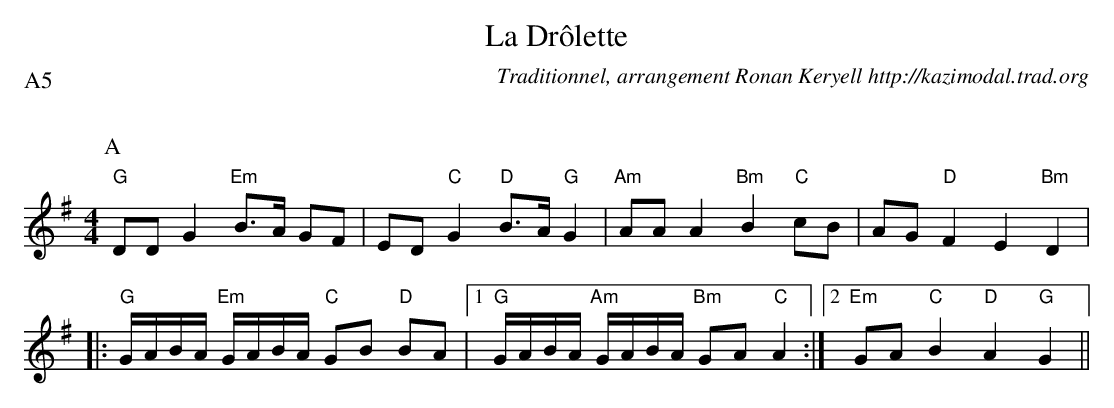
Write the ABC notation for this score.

X:1
T:La Dr\^olette
C:Traditionnel, arrangement Ronan Keryell http://kazimodal.trad.org
Q:C2=120
P:A5
M:4/4
K:G
P:A
"G"DD G2 "Em"B>A GF | ED "C"G2 "D"B>A "G"G2 |\
	"Am"AA A2 "Bm"B2 "C"cB | AG "D"F2 E2 "Bm"D2 |
|: "G"G/2A/2B/2A/2 "Em"G/2A/2B/2A/2 "C"GB "D"BA |1\
	 "G"G/2A/2B/2A/2 "Am"G/2A/2B/2A/2 "Bm"GA "C"A2 :|2\
	"Em"GA "C"B2 "D"A2 "G"G2 ||
